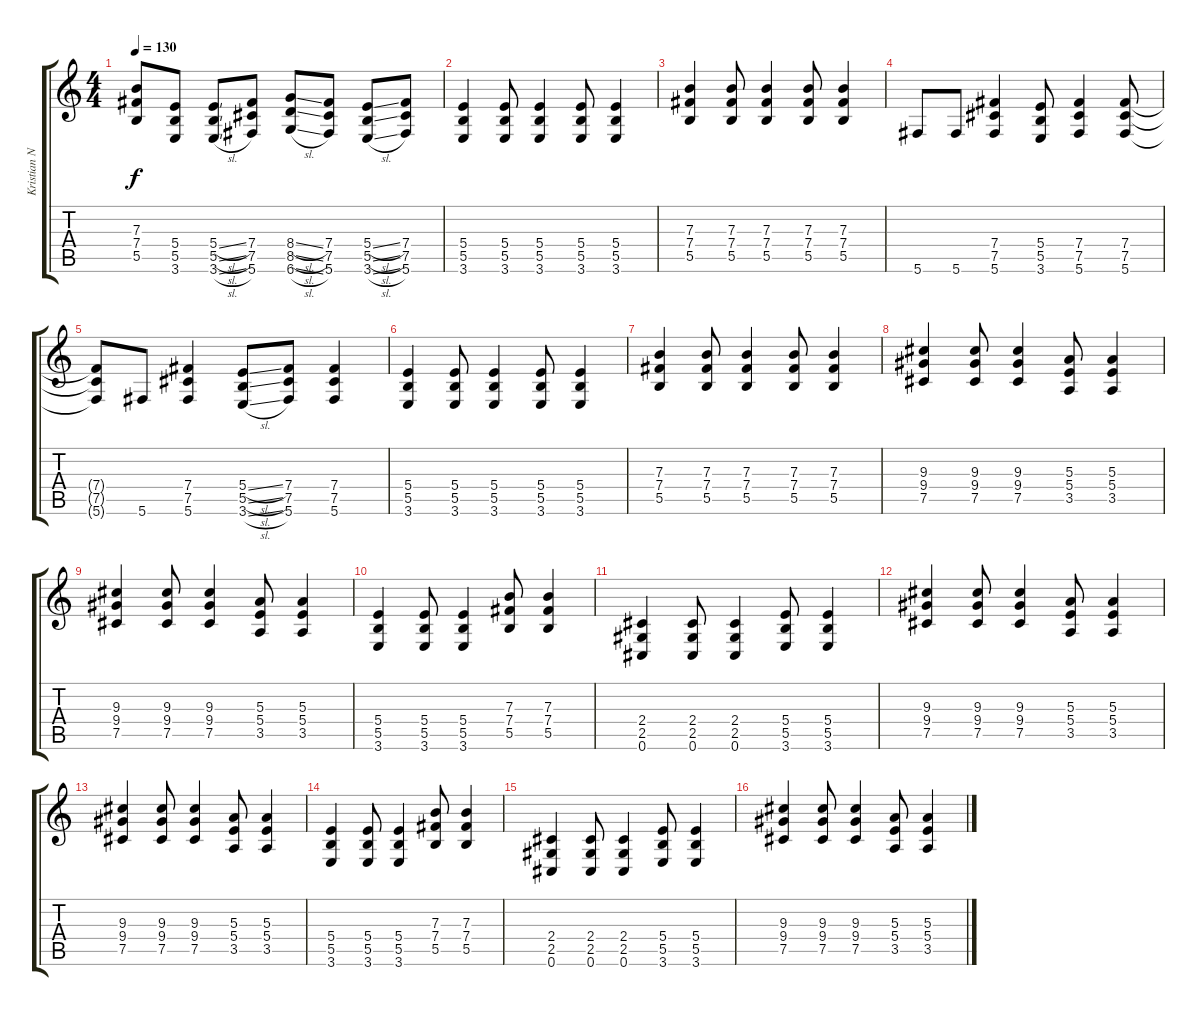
\track ("Kristian Niemann" "Kristian N") {instrument distortionguitar}
\staff {score tabs}
\tuning (Db4 Ab3 E3 B2 Gb2 Db2) {hide}
\ts (4 4)
\tempo 130
\clef g2
\ks c
(7.3{t} 7.4{t} 5.5{t}).8{dy f} (5.4 5.5 3.6).8 (5.4{sl} 5.5{sl} 3.6{sl}).8 (7.4 7.5 5.6).8 (8.4{sl} 8.5{sl} 6.6{sl}).8 (7.4 7.5 5.6).8 (5.4{sl} 5.5{sl} 3.6{sl}).8 (7.4 7.5 5.6).8 |
(5.4 5.5 3.6).4 (5.4 5.5 3.6).8 (5.4 5.5 3.6).4 (5.4 5.5 3.6).8 (5.4 5.5 3.6).4 |
(7.3 7.4 5.5).4 (7.3 7.4 5.5).8 (7.3 7.4 5.5).4 (7.3 7.4 5.5).8 (7.3 7.4 5.5).4 |
5.6.8 5.6.8 (7.4 7.5 5.6).4 (5.4 5.5 3.6).8 (7.4 7.5 5.6).4 (7.4 7.5 5.6).8 |
(7.4{t} 7.5{t} 5.6{t}).8 5.6.8 (7.4 7.5 5.6).4 (5.4{sl} 5.5{sl} 3.6{sl}).8 (7.4 7.5 5.6).8 (7.4 7.5 5.6).4 |
(5.4 5.5 3.6).4 (5.4 5.5 3.6).8 (5.4 5.5 3.6).4 (5.4 5.5 3.6).8 (5.4 5.5 3.6).4 |
(7.3 7.4 5.5).4 (7.3 7.4 5.5).8 (7.3 7.4 5.5).4 (7.3 7.4 5.5).8 (7.3 7.4 5.5).4 |
(9.3 9.4 7.5).4 (9.3 9.4 7.5).8 (9.3 9.4 7.5).4 (5.3 5.4 3.5).8 (5.3 5.4 3.5).4 |
(9.3 9.4 7.5).4 (9.3 9.4 7.5).8 (9.3 9.4 7.5).4 (5.3 5.4 3.5).8 (5.3 5.4 3.5).4 |
(5.4 5.5 3.6).4 (5.4 5.5 3.6).8 (5.4 5.5 3.6).4 (7.3 7.4 5.5).8 (7.3 7.4 5.5).4 |
(2.4 2.5 0.6).4 (2.4 2.5 0.6).8 (2.4 2.5 0.6).4 (5.4 5.5 3.6).8 (5.4 5.5 3.6).4 |
(9.3 9.4 7.5).4 (9.3 9.4 7.5).8 (9.3 9.4 7.5).4 (5.3 5.4 3.5).8 (5.3 5.4 3.5).4 |
(9.3 9.4 7.5).4 (9.3 9.4 7.5).8 (9.3 9.4 7.5).4 (5.3 5.4 3.5).8 (5.3 5.4 3.5).4 |
(5.4 5.5 3.6).4 (5.4 5.5 3.6).8 (5.4 5.5 3.6).4 (7.3 7.4 5.5).8 (7.3 7.4 5.5).4 |
(2.4 2.5 0.6).4 (2.4 2.5 0.6).8 (2.4 2.5 0.6).4 (5.4 5.5 3.6).8 (5.4 5.5 3.6).4 |
(9.3 9.4 7.5).4 (9.3 9.4 7.5).8 (9.3 9.4 7.5).4 (5.3 5.4 3.5).8 (5.3 5.4 3.5).4
